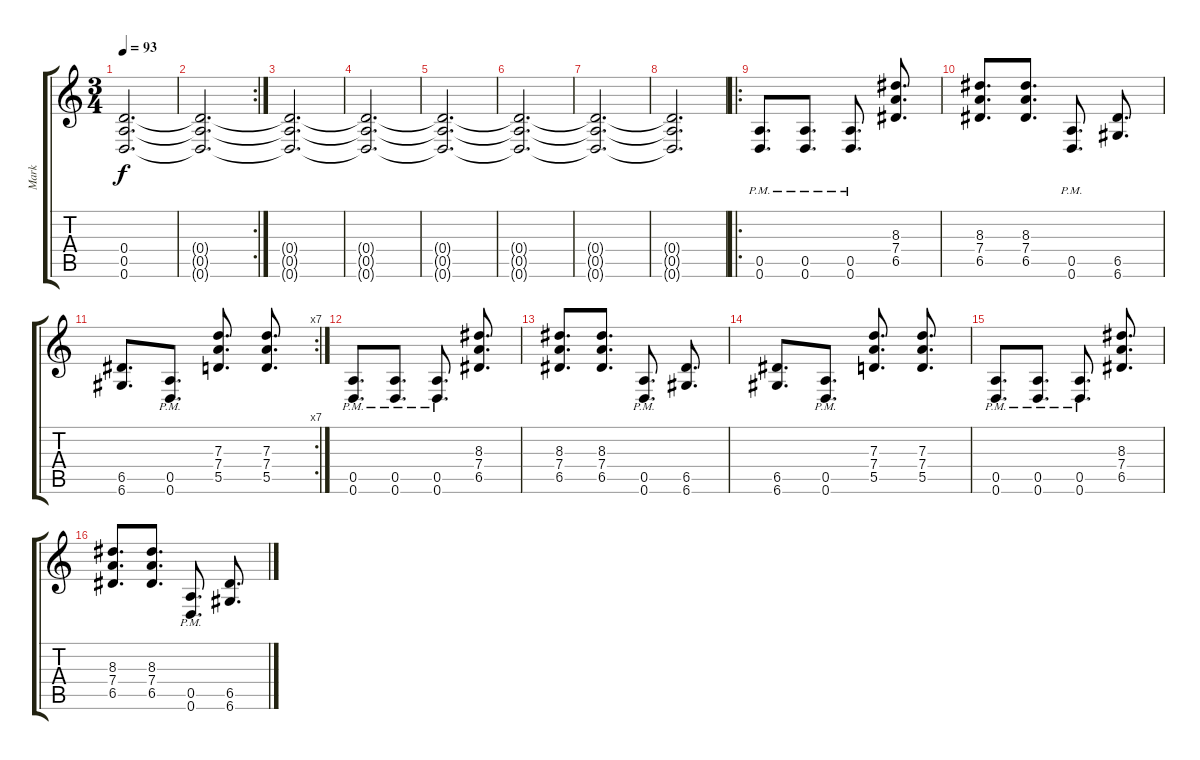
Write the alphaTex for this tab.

\track ("Mark" "Mark") {instrument distortionguitar}
\staff {score tabs}
\tuning (E4 B3 G3 D3 A2 D2) {hide}
\ts (3 4)
\tempo 93
\clef g2
\ks c
(0.4{t} 0.5{t} 0.6{t}).2{d dy f} |
\rc 2
(0.4{t} 0.5{t} 0.6{t}).2{d} |
(0.4{t} 0.5{t} 0.6{t}).2{d} |
(0.4{t} 0.5{t} 0.6{t}).2{d} |
(0.4{t} 0.5{t} 0.6{t}).2{d} |
(0.4{t} 0.5{t} 0.6{t}).2{d} |
(0.4{t} 0.5{t} 0.6{t}).2{d} |
(0.4{t} 0.5{t} 0.6{t}).2{d} |
\ro
(0.5 0.6{pm}).8{d} (0.5 0.6{pm}).8{d} (0.5 0.6{pm}).8{d} (8.3 7.4 6.5).8{d} |
(8.3 7.4 6.5).8{d} (8.3 7.4 6.5).8{d} (0.5 0.6{pm}).8{d} (6.5 6.6).8{d} |
\rc 7
(6.5 6.6).8{d} (0.5 0.6{pm}).8{d} (7.3 7.4 5.5).8{d} (7.3 7.4 5.5).8{d} |
(0.5 0.6{pm}).8{d} (0.5 0.6{pm}).8{d} (0.5 0.6{pm}).8{d} (8.3 7.4 6.5).8{d} |
(8.3 7.4 6.5).8{d} (8.3 7.4 6.5).8{d} (0.5 0.6{pm}).8{d} (6.5 6.6).8{d} |
(6.5 6.6).8{d} (0.5 0.6{pm}).8{d} (7.3 7.4 5.5).8{d} (7.3 7.4 5.5).8{d} |
(0.5 0.6{pm}).8{d} (0.5 0.6{pm}).8{d} (0.5 0.6{pm}).8{d} (8.3 7.4 6.5).8{d} |
(8.3 7.4 6.5).8{d} (8.3 7.4 6.5).8{d} (0.5 0.6{pm}).8{d} (6.5 6.6).8{d}
